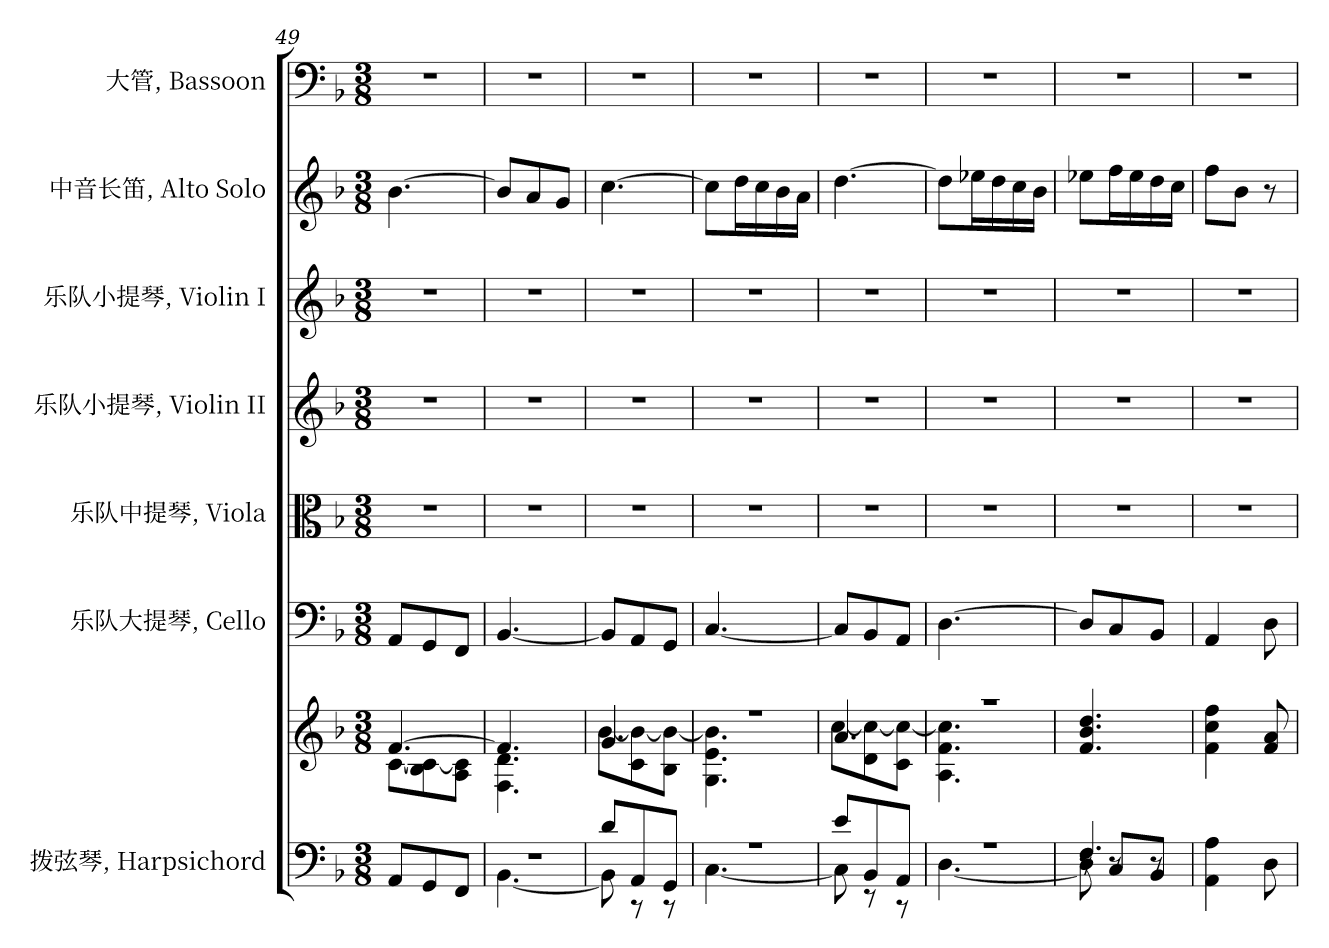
**kern	**kern	**kern	**kern	**kern	**kern	**kern	**kern
*part7	*part7	*part6	*part5	*part4	*part3	*part2	*part1
*staff8	*staff7	*staff6	*staff5	*staff4	*staff3	*staff2	*staff1
*I"拨弦琴, Harpsichord	*	*I"乐队大提琴, Cello	*I"乐队中提琴, Viola	*I"乐队小提琴, Violin II	*I"乐队小提琴, Violin I	*I"中音长笛, Alto Solo	*I"大管, Bassoon
*I'Hch.	*	*	*	*	*	*	*I'Bsn.
*clefF4	*clefG2	*clefF4	*clefC3	*clefG2	*clefG2	*clefG2	*clefF4
*	*	*	*	*	*	*ITrd3c5	*
*k[b-]	*k[b-]	*k[b-]	*k[b-]	*k[b-]	*k[b-]	*k[]	*k[b-]
*M3/8	*M3/8	*M3/8	*M3/8	*M3/8	*M3/8	*M3/8	*M3/8
=49	=49	=49	=49	=49	=49	=49	=49
*	*^	*	*	*	*	*	*
8AA/L	[4.f/	[8c\L	8AA/L	4.r	4.r	4.r	[4.f\	4.r
8GG/	.	8B-\ 8c\_	8GG/	.	.	.	.	.
8FF/J	.	8A\ 8c\]J	8FF/J	.	.	.	.	.
=50	=50	=50	=50	=50	=50	=50	=50	=50
*^	*	*	*	*	*	*	*	*
4.r	[4.BB-\	4.f/]	4.F\ 4.d\	[4.BB-/	4.r	4.r	4.r	8f/L]	4.r
.	.	.	.	.	.	.	.	8e/	.
.	.	.	.	.	.	.	.	8d/J	.
=51	=51	=51	=51	=51	=51	=51	=51	=51	=51
8d/L	8BB-\]	4.g/	[8b-\L	8BB-/L]	4.r	4.r	4.r	[4.g\	4.r
8AA/	8r	.	8c\ 8b-\_	8AA/	.	.	.	.	.
8GG/J	8r	.	8B-\ 8b-\_J	8GG/J	.	.	.	.	.
=52	=52	=52	=52	=52	=52	=52	=52	=52	=52
4.r	[4.C\	4.r	4.G\ 4.e\ 4.b-\]	[4.C/	4.r	4.r	4.r	8g\L]	4.r
.	.	.	.	.	.	.	.	16a\L	.
.	.	.	.	.	.	.	.	16g\	.
.	.	.	.	.	.	.	.	16f\	.
.	.	.	.	.	.	.	.	16e\JJ	.
!!LO:PB:g=z
=53	=53	=53	=53	=53	=53	=53	=53	=53	=53
8e/L	8C\]	4.a/	[8cc\L	8C/L]	4.r	4.r	4.r	[4.a\	4.r
8BB-/	8r	.	8d\ 8cc\_	8BB-/	.	.	.	.	.
8AA/J	8r	.	8c\ 8cc\_J	8AA/J	.	.	.	.	.
=54	=54	=54	=54	=54	=54	=54	=54	=54	=54
4.r	[4.D\	4.r	4.A\ 4.f\ 4.cc\]	[4.D\	4.r	4.r	4.r	8a\L]	4.r
.	.	.	.	.	.	.	.	16b-X\L	.
.	.	.	.	.	.	.	.	16a\	.
.	.	.	.	.	.	.	.	16g\	.
.	.	.	.	.	.	.	.	16f\JJ	.
*	*	*v	*v	*	*	*	*	*	*
=55	=55	=55	=55	=55	=55	=55	=55	=55
*	*^	*	*	*	*	*	*	*
4.F/	8D\]	8r	4.f/ 4.b-/ 4.dd/	8D/L]	4.r	4.r	4.r	8b-X\L	4.r
.	8r	8C/L	.	8C/	.	.	.	16cc\L	.
.	.	.	.	.	.	.	.	16b-\	.
.	8r	8BB-/J	.	8BB-/J	.	.	.	16a\	.
.	.	.	.	.	.	.	.	16g\JJ	.
*v	*v	*v	*	*	*	*	*	*	*
=56	=56	=56	=56	=56	=56	=56	=56
4AA\ 4A\	4f\ 4cc\ 4ff\	4AA/	4.r	4.r	4.r	8cc\L	4.r
.	.	.	.	.	.	8f\J	.
8D\	8f/ 8a/	8D\	.	.	.	8r	.
=	=	=	=	=	=	=	=
*-	*-	*-	*-	*-	*-	*-	*-
